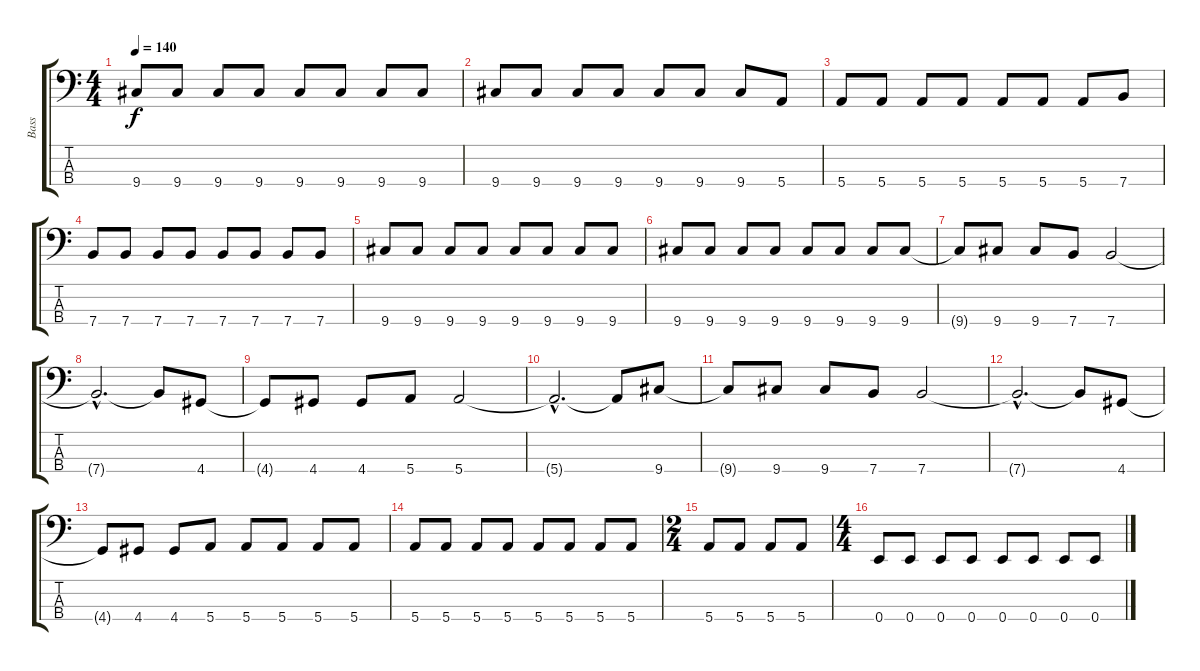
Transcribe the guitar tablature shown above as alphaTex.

\track ("Bass" "Bass") {instrument acousticbass}
\staff {score tabs}
\tuning (G2 D2 A1 E1) {hide}
\ts (4 4)
\tempo 140
\clef f4
\ks c
9.4.8{dy f} 9.4.8 9.4.8 9.4.8 9.4.8 9.4.8 9.4.8 9.4.8 |
9.4.8 9.4.8 9.4.8 9.4.8 9.4.8 9.4.8 9.4.8 5.4.8 |
5.4.8 5.4.8 5.4.8 5.4.8 5.4.8 5.4.8 5.4.8 7.4.8 |
7.4.8 7.4.8 7.4.8 7.4.8 7.4.8 7.4.8 7.4.8 7.4.8 |
9.4.8 9.4.8 9.4.8 9.4.8 9.4.8 9.4.8 9.4.8 9.4.8 |
9.4.8 9.4.8 9.4.8 9.4.8 9.4.8 9.4.8 9.4.8 9.4.8 |
9.4{t}.8 9.4.8 9.4.8 7.4.8 7.4.2 |
7.4{hac t}.2{d} 7.4{t}.8 4.4.8 |
4.4{t}.8 4.4.8 4.4.8 5.4.8 5.4.2 |
5.4{hac t}.2{d} 5.4{t}.8 9.4.8 |
9.4{t}.8 9.4.8 9.4.8 7.4.8 7.4.2 |
7.4{hac t}.2{d} 7.4{t}.8 4.4.8 |
4.4{t}.8 4.4.8 4.4.8 5.4.8 5.4.8 5.4.8 5.4.8 5.4.8 |
5.4.8 5.4.8 5.4.8 5.4.8 5.4.8 5.4.8 5.4.8 5.4.8 |
\ts (2 4)
5.4.8 5.4.8 5.4.8 5.4.8 |
\ts (4 4)
0.4.8 0.4.8 0.4.8 0.4.8 0.4.8 0.4.8 0.4.8 0.4.8
